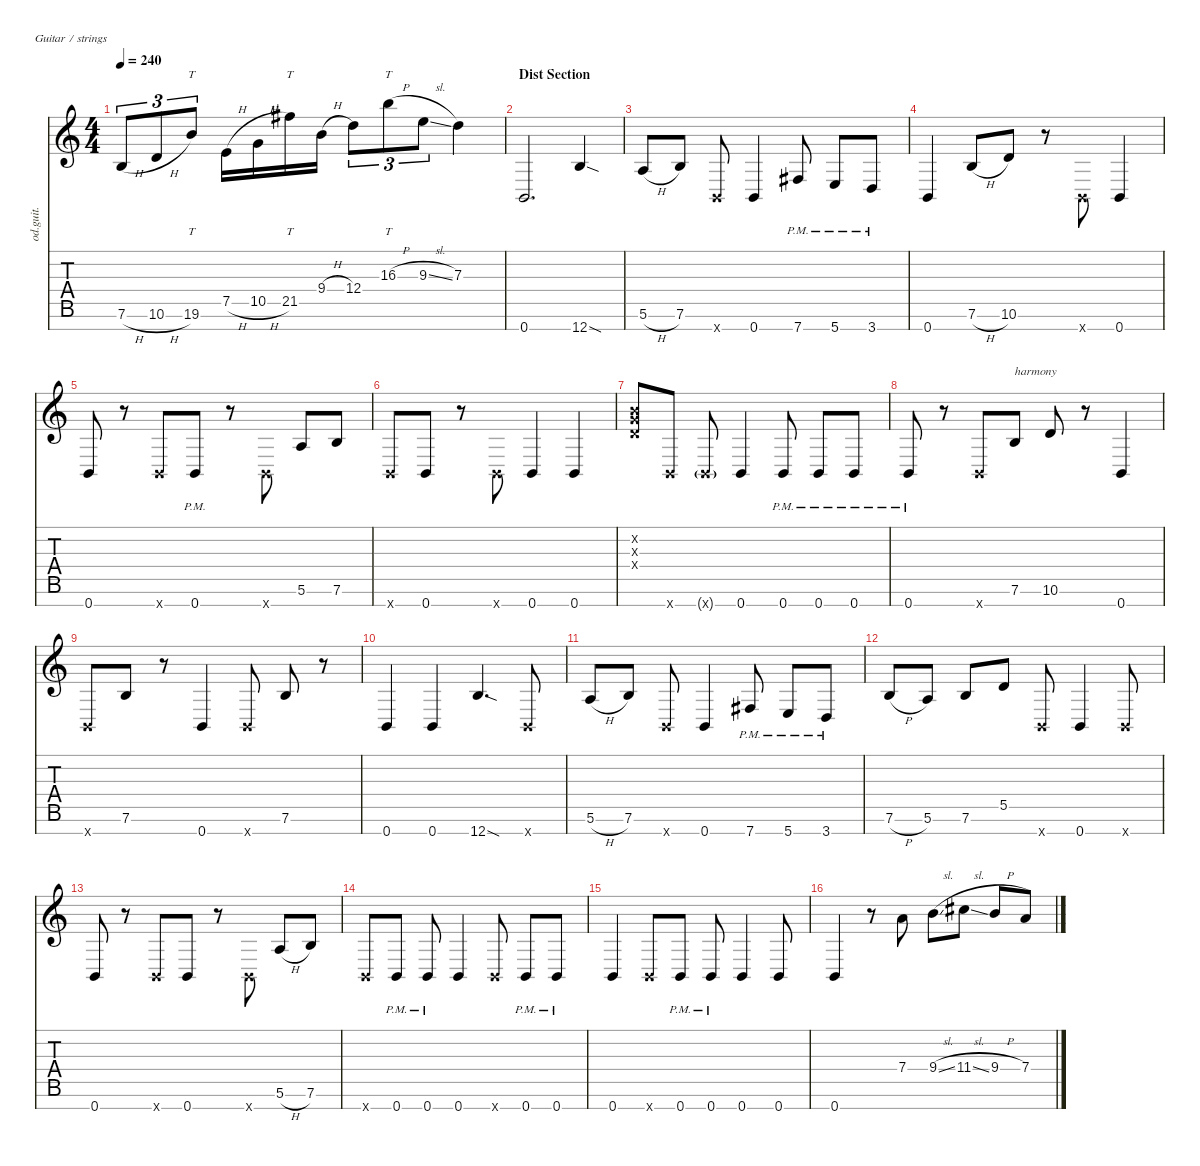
\defaultSystemsLayout 4
\hideDynamics
\bracketExtendMode nobrackets
\track ("Lead Guitar" "od.guit.") {instrument overdrivenguitar}
\staff {score tabs}
\tuning (E4 B3 G3 D3 A2 E2 B1)
\ts (4 4)
\tempo 240
\clef g2
\ks c
7.6{h}.8{tu (3 2) dy mf beam Up} 10.6{h}.8{tu (3 2) beam Up} 19.6.8{tt tu (3 2) beam Up} 7.5{h}.16{beam Down} 10.5{h}.16{beam Down} 21.5{acc #}.16{tt beam Down} 9.4{h}.16{beam Down} 12.4.8{tu (3 2) beam Down} 16.3{h}.8{tt tu (3 2) beam Down} 9.3{sl}.8{tu (3 2) beam Down} 7.3.4{beam Down} |
\section ("" "Dist Section")
0.7.2{d beam Up} 12.7{sod}.4{beam Up} |
5.6{h}.8{beam Up} 7.6.8{beam Up} 0.7{x}.8{beam Up} 0.7.4{beam Up} 7.7{pm acc #}.8{beam Up} 5.7{pm}.8{beam Up} 3.7{pm}.8{beam Up} |
0.7.4{beam Up} 7.6{h}.8{beam Up} 10.6.8{beam Up} r.8{beam Down} 0.7{x}.8{beam Up} 0.7.4{beam Up} |
0.7.8{beam Up} r.8{beam Down} 0.7{x}.8{beam Up} 0.7{pm}.8{beam Up} r.8{beam Down} 0.7{x}.8{beam Up} 5.6.8{beam Up} 7.6.8{beam Up} |
0.7{x}.8{beam Up} 0.7.8{beam Up} r.8{beam Down} 0.7{x}.8{beam Up} 0.7.4{beam Up} 0.7.4{beam Up} |
(0.2{x} 0.3{x} 0.4{x}).8{beam Up} 0.7{x}.8{beam Up} 0.7{g x}.8{dy f beam Up} 0.7.4{dy mf beam Up} 0.7{pm}.8{beam Up} 0.7{pm}.8{beam Up} 0.7{pm}.8{beam Up} |
0.7{pm}.8{beam Up} r.8{beam Down} 0.7{x}.8{beam Up} 7.6.8{txt "harmony" beam Up} 10.6.8{beam Up} r.8{beam Down} 0.7.4{beam Up} |
0.7{x}.8{beam Up} 7.6.8{beam Up} r.8{beam Down} 0.7.4{beam Up} 0.7{x}.8{beam Up} 7.6.8{beam Up} r.8{beam Down} |
0.7.4{beam Up} 0.7.4{beam Up} 12.7{sod}.4{d beam Up} 0.7{x}.8{beam Up} |
5.6{h}.8{beam Up} 7.6.8{beam Up} 0.7{x}.8{beam Up} 0.7.4{beam Up} 7.7{pm acc #}.8{beam Up} 5.7{pm}.8{beam Up} 3.7{pm}.8{beam Up} |
7.6{h}.8{beam Up} 5.6.8{beam Up} 7.6.8{beam Up} 5.5.8{beam Up} 0.7{x}.8{beam Up} 0.7.4{beam Up} 0.7{x}.8{beam Up} |
0.7.8{beam Up} r.8{beam Down} 0.7{x}.8{beam Up} 0.7.8{beam Up} r.8{beam Down} 0.7{x}.8{beam Up} 5.6{h}.8{beam Up} 7.6.8{beam Up} |
0.7{x}.8{beam Up} 0.7{pm}.8{beam Up} 0.7{pm}.8{beam Up} 0.7.4{beam Up} 0.7{x}.8{beam Up} 0.7{pm}.8{beam Up} 0.7{pm}.8{beam Up} |
0.7.4{beam Up} 0.7{x}.8{beam Up} 0.7{pm}.8{beam Up} 0.7{pm}.8{beam Up} 0.7.4{beam Up} 0.7.8{beam Up} |
0.7.4{beam Up} r.8{beam Down} 7.4.8{beam Up} 9.4{sl}.8{beam Down} 11.4{sl acc #}.8{beam Down} 9.4{h}.8{beam Up} 7.4.8{beam Up}
